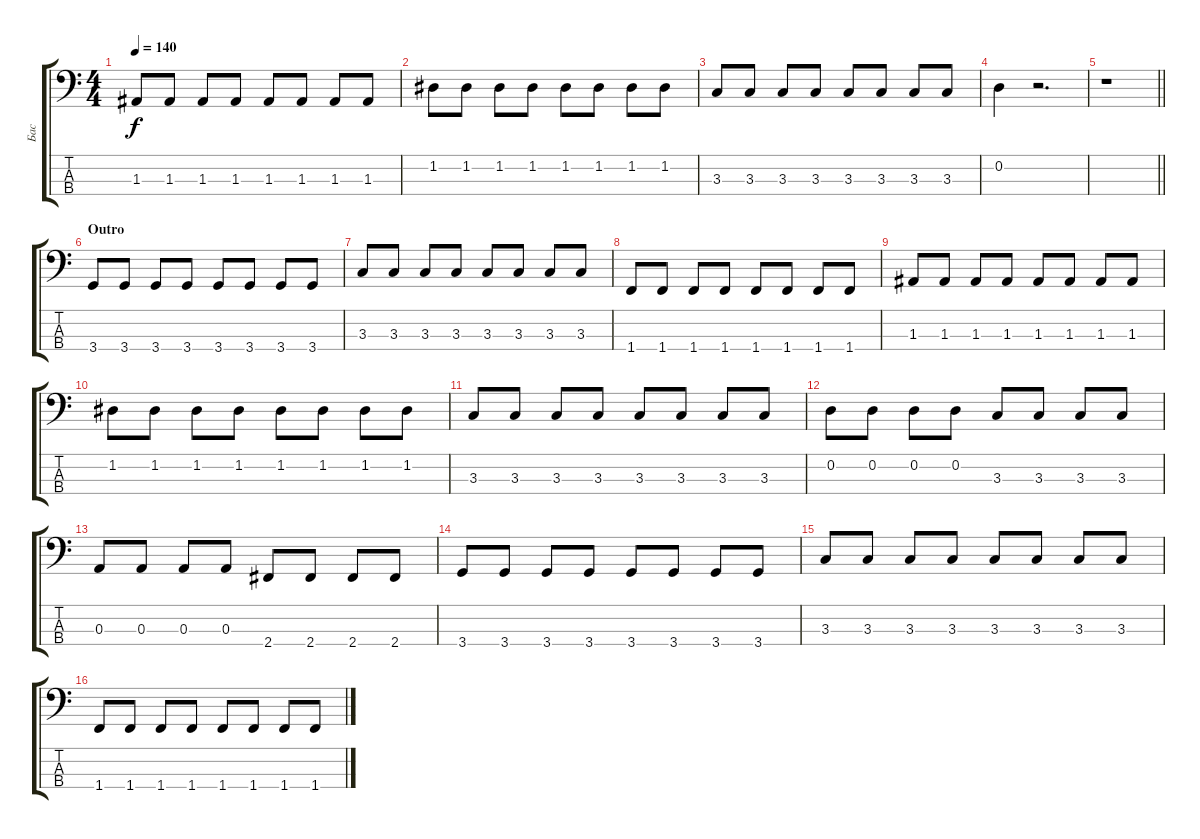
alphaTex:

\track ("Бас" "Бас") {instrument electricbassfinger}
\staff {score tabs}
\tuning (G2 D2 A1 E1) {hide}
\ts (4 4)
\tempo 140
\clef f4
\ks c
1.3.8{dy f} 1.3.8 1.3.8 1.3.8 1.3.8 1.3.8 1.3.8 1.3.8 |
1.2.8 1.2.8 1.2.8 1.2.8 1.2.8 1.2.8 1.2.8 1.2.8 |
3.3.8 3.3.8 3.3.8 3.3.8 3.3.8 3.3.8 3.3.8 3.3.8 |
0.2.4 r.2{d} |
\barLineRight lightlight
r.1 |
\section ("" "Outro")
3.4.8 3.4.8 3.4.8 3.4.8 3.4.8 3.4.8 3.4.8 3.4.8 |
3.3.8 3.3.8 3.3.8 3.3.8 3.3.8 3.3.8 3.3.8 3.3.8 |
1.4.8 1.4.8 1.4.8 1.4.8 1.4.8 1.4.8 1.4.8 1.4.8 |
1.3.8 1.3.8 1.3.8 1.3.8 1.3.8 1.3.8 1.3.8 1.3.8 |
1.2.8 1.2.8 1.2.8 1.2.8 1.2.8 1.2.8 1.2.8 1.2.8 |
3.3.8 3.3.8 3.3.8 3.3.8 3.3.8 3.3.8 3.3.8 3.3.8 |
0.2.8 0.2.8 0.2.8 0.2.8 3.3.8 3.3.8 3.3.8 3.3.8 |
0.3.8 0.3.8 0.3.8 0.3.8 2.4.8 2.4.8 2.4.8 2.4.8 |
3.4.8 3.4.8 3.4.8 3.4.8 3.4.8 3.4.8 3.4.8 3.4.8 |
3.3.8 3.3.8 3.3.8 3.3.8 3.3.8 3.3.8 3.3.8 3.3.8 |
1.4.8 1.4.8 1.4.8 1.4.8 1.4.8 1.4.8 1.4.8 1.4.8
